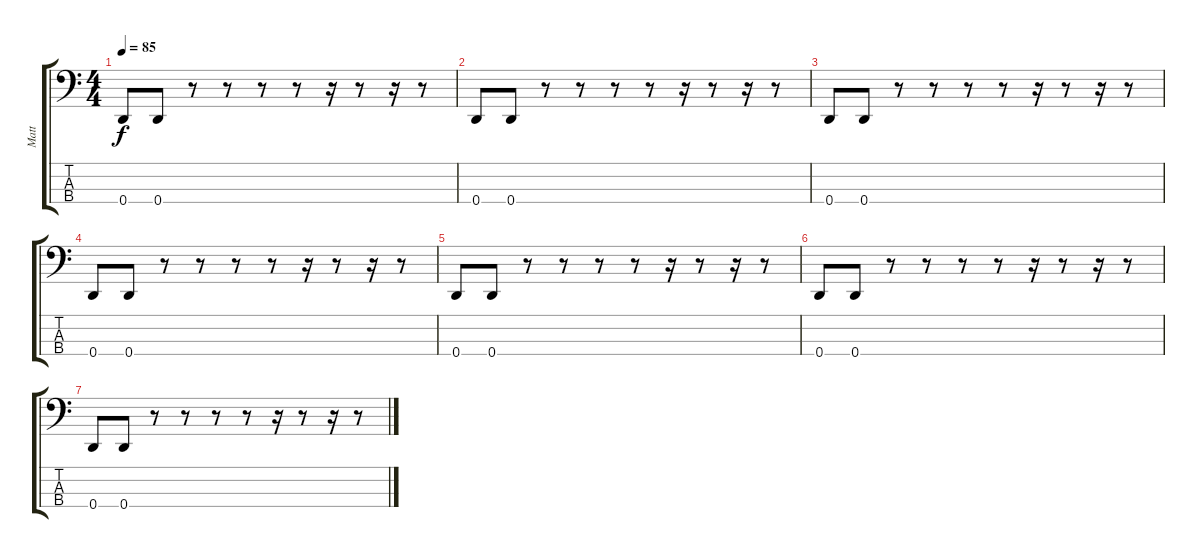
\track ("Matt" "Matt") {instrument electricbasspick}
\staff {score tabs}
\tuning (G2 D2 A1 D1) {hide}
\ts (4 4)
\tempo 85
\clef f4
\ks c
0.4.8{dy f} 0.4.8 r.8 r.8 r.8 r.8 r.16 r.8 r.16 r.8 |
0.4.8 0.4.8 r.8 r.8 r.8 r.8 r.16 r.8 r.16 r.8 |
0.4.8 0.4.8 r.8 r.8 r.8 r.8 r.16 r.8 r.16 r.8 |
0.4.8 0.4.8 r.8 r.8 r.8 r.8 r.16 r.8 r.16 r.8 |
0.4.8 0.4.8 r.8 r.8 r.8 r.8 r.16 r.8 r.16 r.8 |
0.4.8 0.4.8 r.8 r.8 r.8 r.8 r.16 r.8 r.16 r.8 |
0.4.8 0.4.8 r.8 r.8 r.8 r.8 r.16 r.8 r.16 r.8
